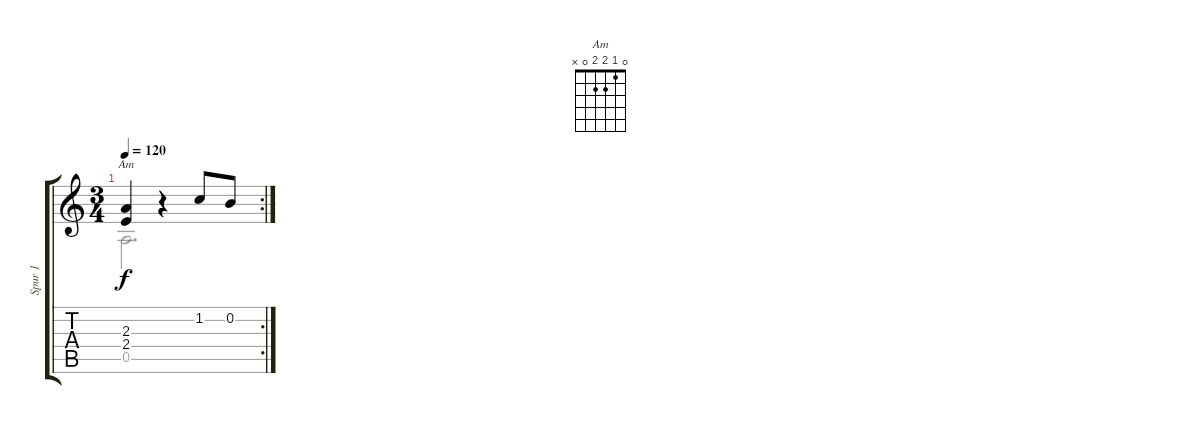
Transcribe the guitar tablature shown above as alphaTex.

\track ("Spur 1" "Spur 1") {instrument acousticguitarsteel}
\staff {score tabs}
\tuning (E4 B3 G3 D3 A2 E2) {hide}
\chord ("Am" 0 1 2 2 0 x)
\voice
\rc 2
\ts (3 4)
\tempo 120
\clef g2
\ks c
(2.3 2.4).4{ch "Am" dy f} r.4 1.2.8 0.2.8
\voice
\clef g2
\ottava regular
\simile none
\ks c
0.5.2{d dy f}
